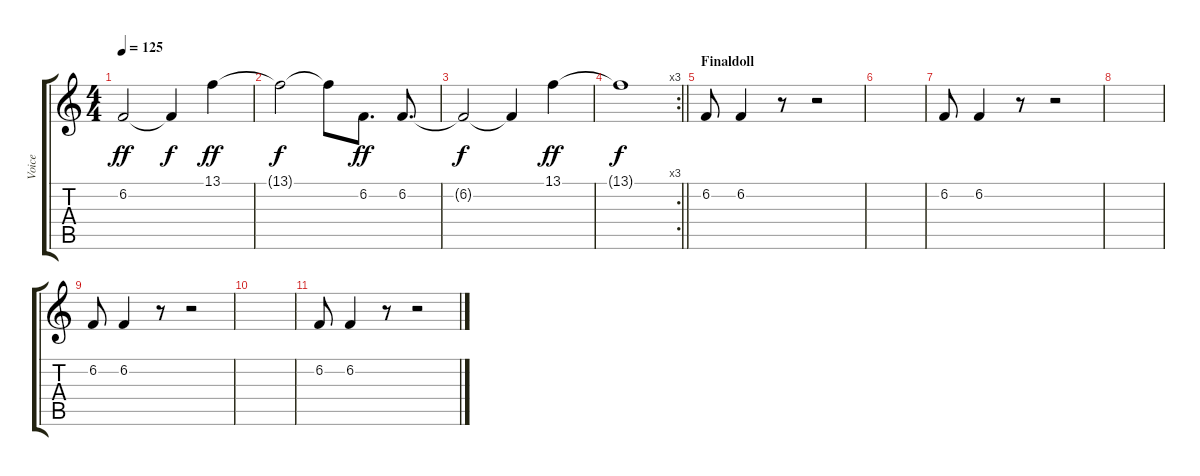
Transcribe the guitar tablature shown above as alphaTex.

\track ("Voice" "Voice") {instrument voiceoohs}
\staff {score tabs}
\tuning (E4 B3 G3 D3 A2 E2) {hide}
\ts (4 4)
\tempo 125
\clef g2
\ks c
6.2.2{dy ff} 6.2{t}.4{dy f} 13.1.4{dy ff} |
13.1{t}.2{dy f} 13.1{t}.8 6.2.8{d dy ff} 6.2.8{d} |
6.2{t}.2{dy f} 6.2{t}.4 13.1.4{dy ff} |
\rc 3
\barLineRight lightlight
13.1{t}.1{dy f} |
\section ("" "Finaldoll")
6.2.8 6.2.4 r.8 r.2 |
|
6.2.8 6.2.4 r.8 r.2 |
|
6.2.8 6.2.4 r.8 r.2 |
|
6.2.8 6.2.4 r.8 r.2
